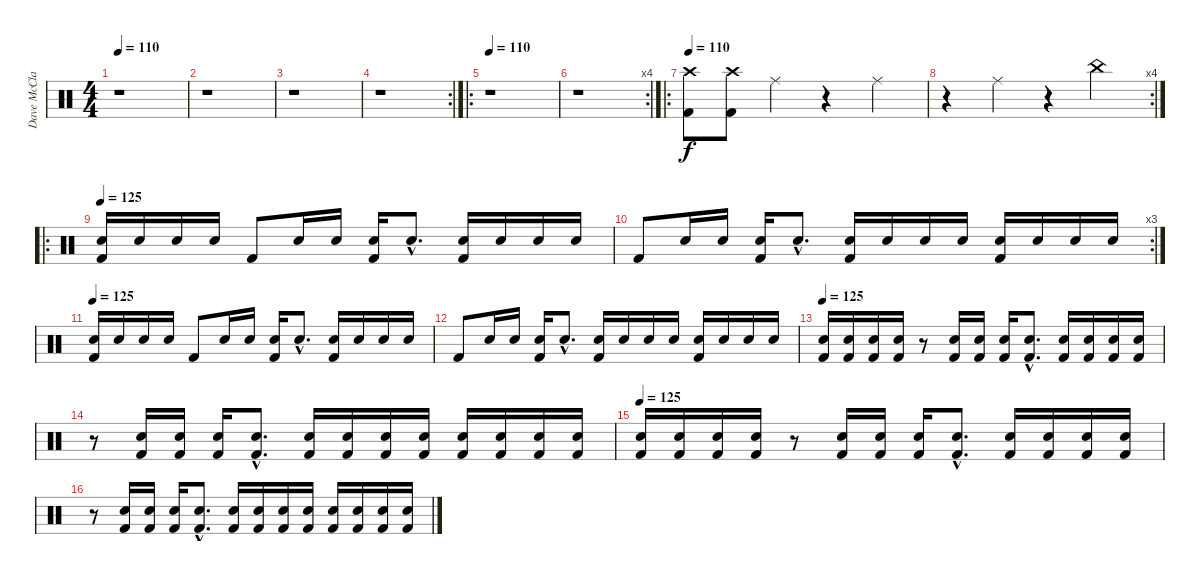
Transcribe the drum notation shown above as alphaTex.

\track ("Dave McClain" "Dave McCla") {instrument percussion}
\staff {score}
\articulation defaults
\ts (4 4)
\tempo 110
\clef neutral
\ks c
r.1{dy f} |
r.1 |
r.1 |
\rc 2
r.1 |
\ro
\tempo 110
r.1 |
\rc 4
r.1 |
\ro
\tempo 110
("Crash high (hit)" "Kick (hit) 2").8 ("Crash high (hit)" "Kick (hit) 2").8 "Ride (middle)".4 r.4 "Ride (middle)".4 |
\rc 4
r.4 "Ride (middle)".4 r.4 "China (hit)".4 |
\ro
\tempo 125
("Kick (hit) 2" "Snare (hit) 2").16 "Snare (hit) 2".16 "Snare (hit) 2".16 "Snare (hit) 2".16 "Kick (hit) 2".8 "Snare (hit) 2".16 "Snare (hit) 2".16 ("Kick (hit) 2" "Snare (hit) 2").16 "Snare (hit) 2"{hac}.8{d} ("Kick (hit) 2" "Snare (hit) 2").16 "Snare (hit) 2".16 "Snare (hit) 2".16 "Snare (hit) 2".16 |
\rc 3 "Kick (hit) 2".8 "Snare (hit) 2".16 "Snare (hit) 2".16
("Kick (hit) 2" "Snare (hit) 2").16 "Snare (hit) 2"{hac}.8{d} ("Kick (hit) 2" "Snare (hit) 2").16 "Snare (hit) 2".16 "Snare (hit) 2".16 "Snare (hit) 2".16 ("Kick (hit) 2" "Snare (hit) 2").16 "Snare (hit) 2".16 "Snare (hit) 2".16 "Snare (hit) 2".16 |
\tempo 125
("Kick (hit) 2" "Snare (hit) 2").16 "Snare (hit) 2".16 "Snare (hit) 2".16 "Snare (hit) 2".16 "Kick (hit) 2".8 "Snare (hit) 2".16 "Snare (hit) 2".16 ("Kick (hit) 2" "Snare (hit) 2").16 "Snare (hit) 2"{hac}.8{d} ("Kick (hit) 2" "Snare (hit) 2").16 "Snare (hit) 2".16 "Snare (hit) 2".16 "Snare (hit) 2".16 |
"Kick (hit) 2".8 "Snare (hit) 2".16 "Snare (hit) 2".16 ("Kick (hit) 2" "Snare (hit) 2").16 "Snare (hit) 2"{hac}.8{d} ("Kick (hit) 2" "Snare (hit) 2").16 "Snare (hit) 2".16 "Snare (hit) 2".16 "Snare (hit) 2".16 ("Kick (hit) 2" "Snare (hit) 2").16 "Snare (hit) 2".16 "Snare (hit) 2".16 "Snare (hit) 2".16 |
\tempo 125
("Kick (hit) 2" "Snare (hit) 2").16 ("Kick (hit) 2" "Snare (hit) 2").16 ("Kick (hit) 2" "Snare (hit) 2").16 ("Kick (hit) 2" "Snare (hit) 2").16 r.8 ("Kick (hit) 2" "Snare (hit) 2").16 ("Kick (hit) 2" "Snare (hit) 2").16 ("Kick (hit) 2" "Snare (hit) 2").16 ("Kick (hit) 2"{hac} "Snare (hit) 2"{hac}).8{d} ("Kick (hit) 2" "Snare (hit) 2").16 ("Kick (hit) 2" "Snare (hit) 2").16 ("Kick (hit) 2" "Snare (hit) 2").16 ("Kick (hit) 2" "Snare (hit) 2").16 |
r.8 ("Kick (hit) 2" "Snare (hit) 2").16 ("Kick (hit) 2" "Snare (hit) 2").16 ("Kick (hit) 2" "Snare (hit) 2").16 ("Kick (hit) 2"{hac} "Snare (hit) 2"{hac}).8{d} ("Kick (hit) 2" "Snare (hit) 2").16 ("Kick (hit) 2" "Snare (hit) 2").16 ("Kick (hit) 2" "Snare (hit) 2").16 ("Kick (hit) 2" "Snare (hit) 2").16 ("Kick (hit) 2" "Snare (hit) 2").16 ("Kick (hit) 2" "Snare (hit) 2").16 ("Kick (hit) 2" "Snare (hit) 2").16 ("Kick (hit) 2" "Snare (hit) 2").16 |
\tempo 125
("Kick (hit) 2" "Snare (hit) 2").16 ("Kick (hit) 2" "Snare (hit) 2").16 ("Kick (hit) 2" "Snare (hit) 2").16 ("Kick (hit) 2" "Snare (hit) 2").16 r.8 ("Kick (hit) 2" "Snare (hit) 2").16 ("Kick (hit) 2" "Snare (hit) 2").16 ("Kick (hit) 2" "Snare (hit) 2").16 ("Kick (hit) 2"{hac} "Snare (hit) 2"{hac}).8{d} ("Kick (hit) 2" "Snare (hit) 2").16 ("Kick (hit) 2" "Snare (hit) 2").16 ("Kick (hit) 2" "Snare (hit) 2").16 ("Kick (hit) 2" "Snare (hit) 2").16 |
r.8 ("Kick (hit) 2" "Snare (hit) 2").16 ("Kick (hit) 2" "Snare (hit) 2").16 ("Kick (hit) 2" "Snare (hit) 2").16 ("Kick (hit) 2"{hac} "Snare (hit) 2"{hac}).8{d} ("Kick (hit) 2" "Snare (hit) 2").16 ("Kick (hit) 2" "Snare (hit) 2").16 ("Kick (hit) 2" "Snare (hit) 2").16 ("Kick (hit) 2" "Snare (hit) 2").16 ("Kick (hit) 2" "Snare (hit) 2").16 ("Kick (hit) 2" "Snare (hit) 2").16 ("Kick (hit) 2" "Snare (hit) 2").16 ("Kick (hit) 2" "Snare (hit) 2").16
